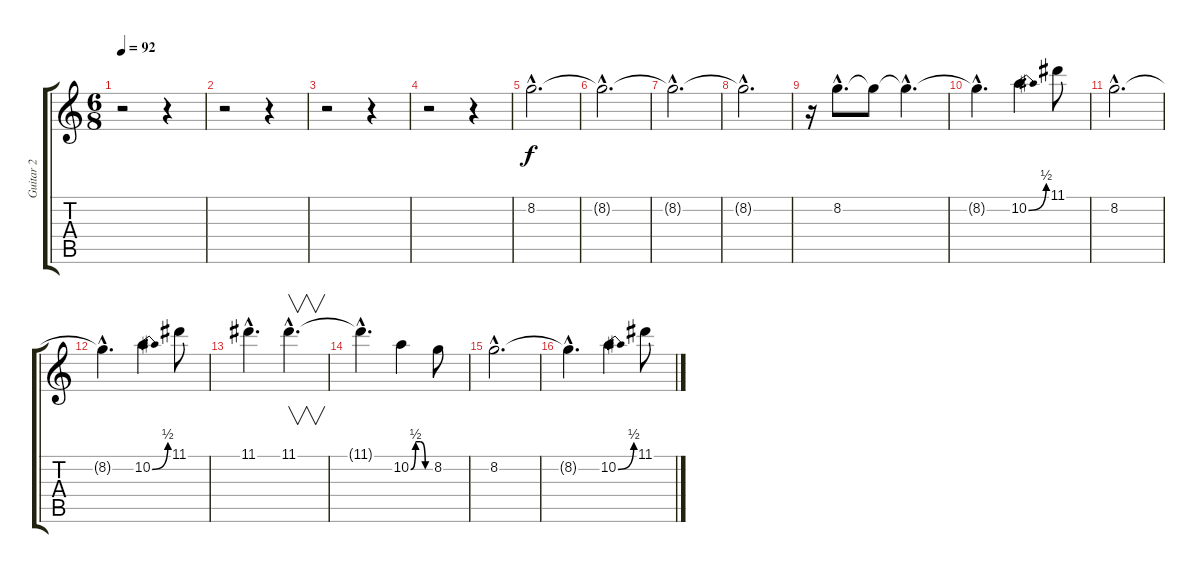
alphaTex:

\track ("Guitar 2" "Guitar 2") {instrument overdrivenguitar}
\staff {score tabs}
\tuning (E4 B3 G3 D3 A2 E2) {hide}
\ts (6 8)
\tempo 92
\clef g2
\ks c
r.2{dy f} r.4 |
r.2 r.4 |
r.2 r.4 |
r.2 r.4 |
8.2{hac}.2{d} |
8.2{hac t}.2{d} |
8.2{hac t}.2{d} |
8.2{hac t}.2{d} |
r.16 8.2{hac}.8{d} 8.2{t}.8 8.2{hac t}.4{d} |
8.2{hac t}.4{d} 10.2{be (bend 0 0 60 2)}.4 11.1.8 |
8.2{hac}.2{d} |
8.2{hac t}.4{d} 10.2{be (bend 0 0 60 2)}.4 11.1.8 |
11.1{hac}.4{d} 11.1{hac}.4{v d} |
11.1{hac t}.4{d} 10.2{be (custom 0 0 15 2 30 2 45 0 60 0)}.4 8.2.8 |
8.2{hac}.2{d} |
8.2{hac t}.4{d} 10.2{be (bend 0 0 60 2)}.4 11.1.8
